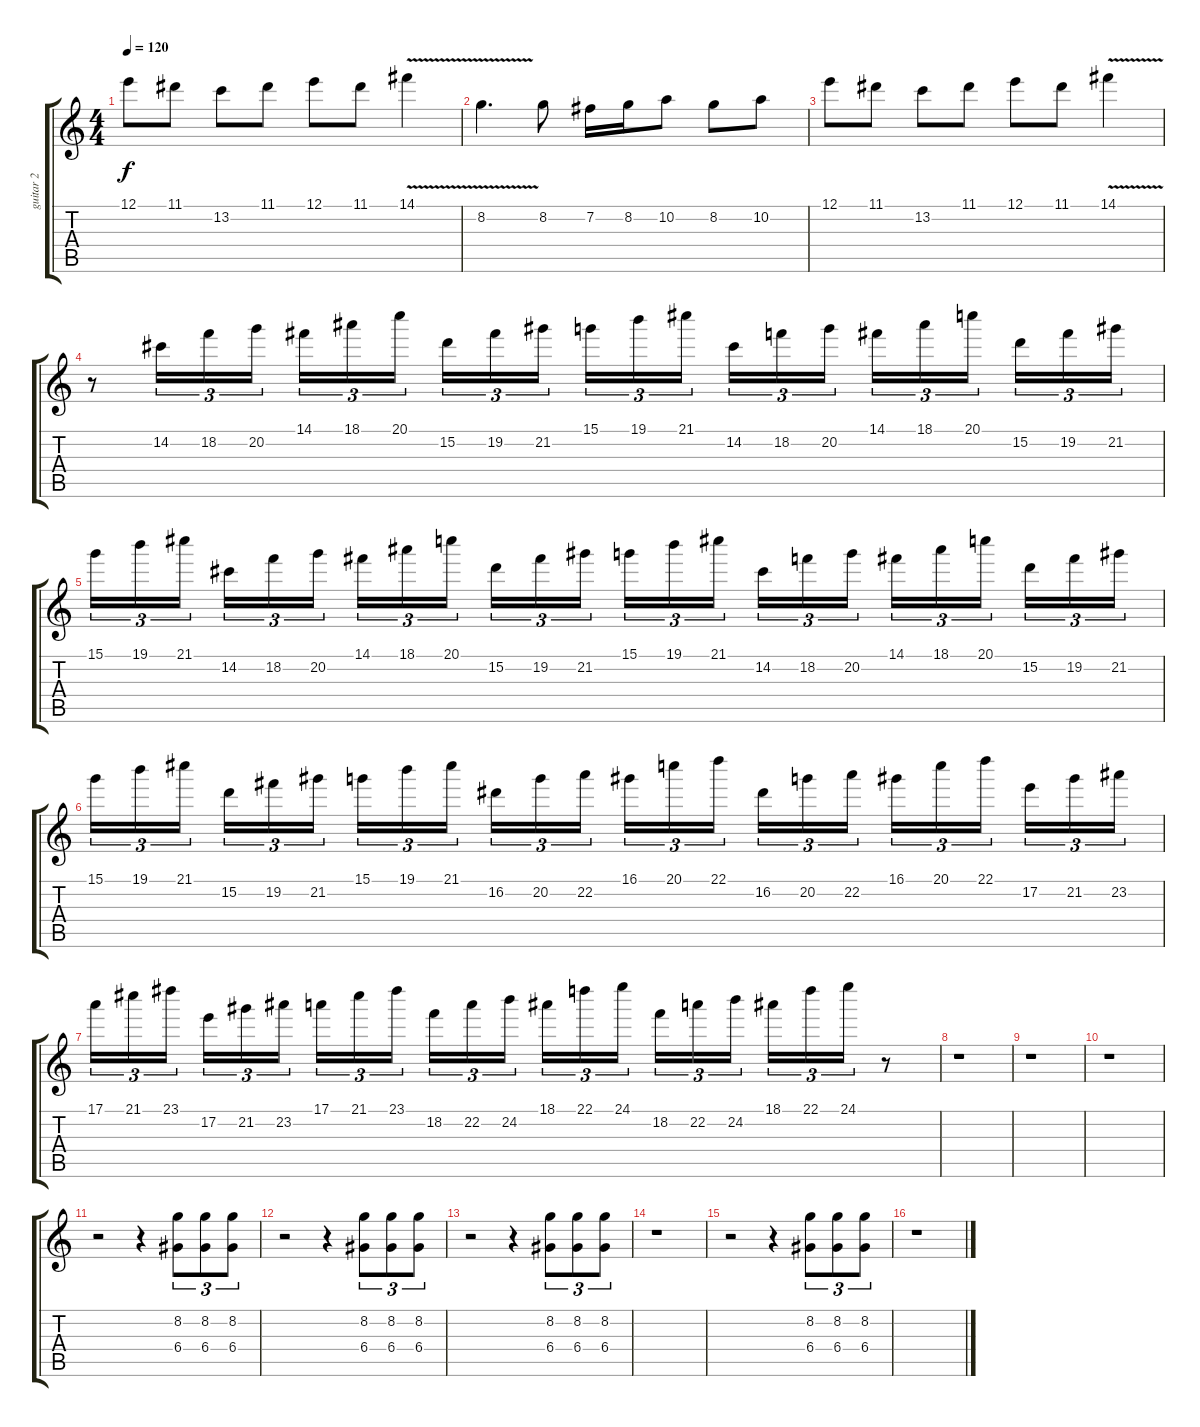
\track ("guitar 2" "guitar 2") {instrument distortionguitar}
\staff {score tabs}
\tuning (E4 B3 G3 D3 A2 E2) {hide}
\ts (4 4)
\tempo 120
\clef g2
\ks c
12.1.8{dy f} 11.1.8 13.2.8 11.1.8 12.1.8 11.1.8 14.1{v}.4 |
8.2{v}.4{d} 8.2.8 7.2.16 8.2.16 10.2.8 8.2.8 10.2.8 |
12.1.8 11.1.8 13.2.8 11.1.8 12.1.8 11.1.8 14.1{v}.4 |
r.8 14.2.16{tu (3 2)} 18.2.16{tu (3 2)} 20.2.16{tu (3 2)} 14.1.16{tu (3 2)} 18.1.16{tu (3 2)} 20.1.16{tu (3 2) beam splitsecondary} 15.2.16{tu (3 2)} 19.2.16{tu (3 2)} 21.2.16{tu (3 2)} 15.1.16{tu (3 2)} 19.1.16{tu (3 2)} 21.1.16{tu (3 2) beam splitsecondary} 14.2.16{tu (3 2)} 18.2.16{tu (3 2)} 20.2.16{tu (3 2)} 14.1.16{tu (3 2)} 18.1.16{tu (3 2)} 20.1.16{tu (3 2) beam splitsecondary} 15.2.16{tu (3 2)} 19.2.16{tu (3 2)} 21.2.16{tu (3 2)} |
15.1.16{tu (3 2)} 19.1.16{tu (3 2)} 21.1.16{tu (3 2) beam splitsecondary} 14.2.16{tu (3 2)} 18.2.16{tu (3 2)} 20.2.16{tu (3 2)} 14.1.16{tu (3 2)} 18.1.16{tu (3 2)} 20.1.16{tu (3 2) beam splitsecondary} 15.2.16{tu (3 2)} 19.2.16{tu (3 2)} 21.2.16{tu (3 2)} 15.1.16{tu (3 2)} 19.1.16{tu (3 2)} 21.1.16{tu (3 2) beam splitsecondary} 14.2.16{tu (3 2)} 18.2.16{tu (3 2)} 20.2.16{tu (3 2)} 14.1.16{tu (3 2)} 18.1.16{tu (3 2)} 20.1.16{tu (3 2) beam splitsecondary} 15.2.16{tu (3 2)} 19.2.16{tu (3 2)} 21.2.16{tu (3 2)} |
15.1.16{tu (3 2)} 19.1.16{tu (3 2)} 21.1.16{tu (3 2) beam splitsecondary} 15.2.16{tu (3 2)} 19.2.16{tu (3 2)} 21.2.16{tu (3 2)} 15.1.16{tu (3 2)} 19.1.16{tu (3 2)} 21.1.16{tu (3 2) beam splitsecondary} 16.2.16{tu (3 2)} 20.2.16{tu (3 2)} 22.2.16{tu (3 2)} 16.1.16{tu (3 2)} 20.1.16{tu (3 2)} 22.1.16{tu (3 2) beam splitsecondary} 16.2.16{tu (3 2)} 20.2.16{tu (3 2)} 22.2.16{tu (3 2)} 16.1.16{tu (3 2)} 20.1.16{tu (3 2)} 22.1.16{tu (3 2) beam splitsecondary} 17.2.16{tu (3 2)} 21.2.16{tu (3 2)} 23.2.16{tu (3 2)} |
17.1.16{tu (3 2)} 21.1.16{tu (3 2)} 23.1.16{tu (3 2) beam splitsecondary} 17.2.16{tu (3 2)} 21.2.16{tu (3 2)} 23.2.16{tu (3 2)} 17.1.16{tu (3 2)} 21.1.16{tu (3 2)} 23.1.16{tu (3 2) beam splitsecondary} 18.2.16{tu (3 2)} 22.2.16{tu (3 2)} 24.2.16{tu (3 2)} 18.1.16{tu (3 2)} 22.1.16{tu (3 2)} 24.1.16{tu (3 2) beam splitsecondary} 18.2.16{tu (3 2)} 22.2.16{tu (3 2)} 24.2.16{tu (3 2)} 18.1.16{tu (3 2)} 22.1.16{tu (3 2)} 24.1.16{tu (3 2)} r.8 |
r.1 |
r.1 |
r.1 |
r.2 r.4 (8.2 6.4).8{tu (3 2)} (8.2 6.4).8{tu (3 2)} (8.2 6.4).8{tu (3 2)} |
r.2 r.4 (8.2 6.4).8{tu (3 2)} (8.2 6.4).8{tu (3 2)} (8.2 6.4).8{tu (3 2)} |
r.2 r.4 (8.2 6.4).8{tu (3 2)} (8.2 6.4).8{tu (3 2)} (8.2 6.4).8{tu (3 2)} |
r.1 |
r.2 r.4 (8.2 6.4).8{tu (3 2)} (8.2 6.4).8{tu (3 2)} (8.2 6.4).8{tu (3 2)} |
r.1
